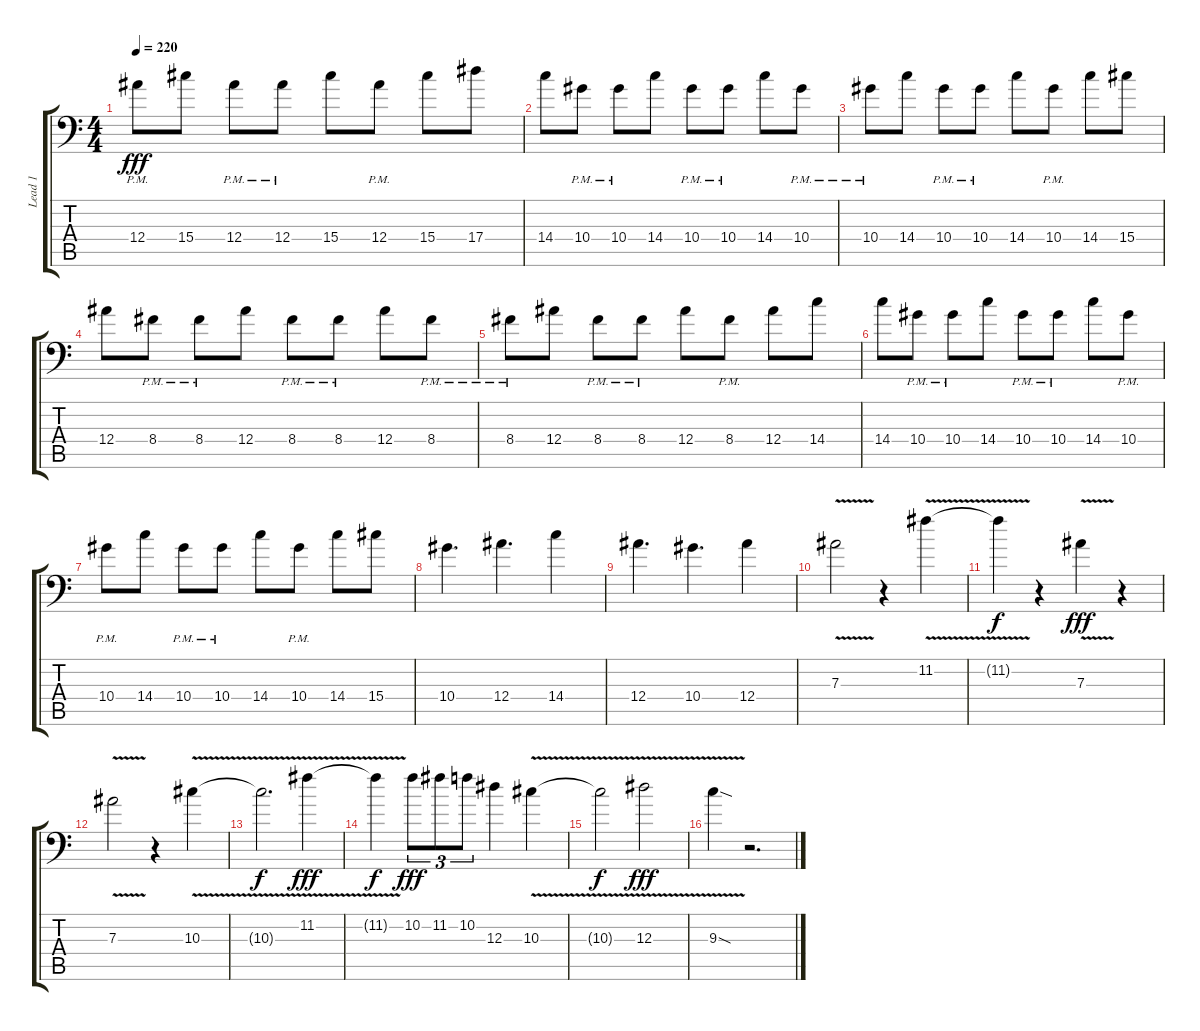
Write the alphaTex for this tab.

\track ("Lead 1" "Lead 1") {instrument distortionguitar}
\staff {score tabs}
\tuning (C4 G3 Eb3 Bb2 F2 Bb1) {hide}
\ts (4 4)
\tempo 220
\clef f4
\ks c
12.4{pm}.8{dy fff} 15.4.8 12.4{pm}.8 12.4{pm}.8 15.4.8 12.4{pm}.8 15.4.8 17.4.8 |
14.4.8 10.4{pm}.8 10.4{pm}.8 14.4.8 10.4{pm}.8 10.4{pm}.8 14.4.8 10.4{pm}.8 |
10.4{pm}.8 14.4.8 10.4{pm}.8 10.4{pm}.8 14.4.8 10.4{pm}.8 14.4.8 15.4.8 |
12.4.8 8.4{pm}.8 8.4{pm}.8 12.4.8 8.4{pm}.8 8.4{pm}.8 12.4.8 8.4{pm}.8 |
8.4{pm}.8 12.4.8 8.4{pm}.8 8.4{pm}.8 12.4.8 8.4{pm}.8 12.4.8 14.4.8 |
14.4.8 10.4{pm}.8 10.4{pm}.8 14.4.8 10.4{pm}.8 10.4{pm}.8 14.4.8 10.4{pm}.8 |
10.4{pm}.8 14.4.8 10.4{pm}.8 10.4{pm}.8 14.4.8 10.4{pm}.8 14.4.8 15.4.8 |
10.4.4{d} 12.4.4{d} 14.4.4 |
12.4.4{d} 10.4.4{d} 12.4.4 |
7.3{v}.2{volume 10} r.4 11.2{v}.4 |
11.2{t}.4{dy f} r.4 7.3{v}.4{dy fff} r.4 |
7.3{v}.2 r.4 10.3{v}.4 |
10.3{t}.2{d dy f} 11.2{v}.4{dy fff} |
11.2{t}.4{dy f} 10.2.8{tu (3 2) dy fff} 11.2.8{tu (3 2)} 10.2.8{tu (3 2)} 12.3.4 10.3{v}.4 |
10.3{t}.2{dy f} 12.3{v}.2{dy fff} |
9.3{v sod}.4 r.2{d}
